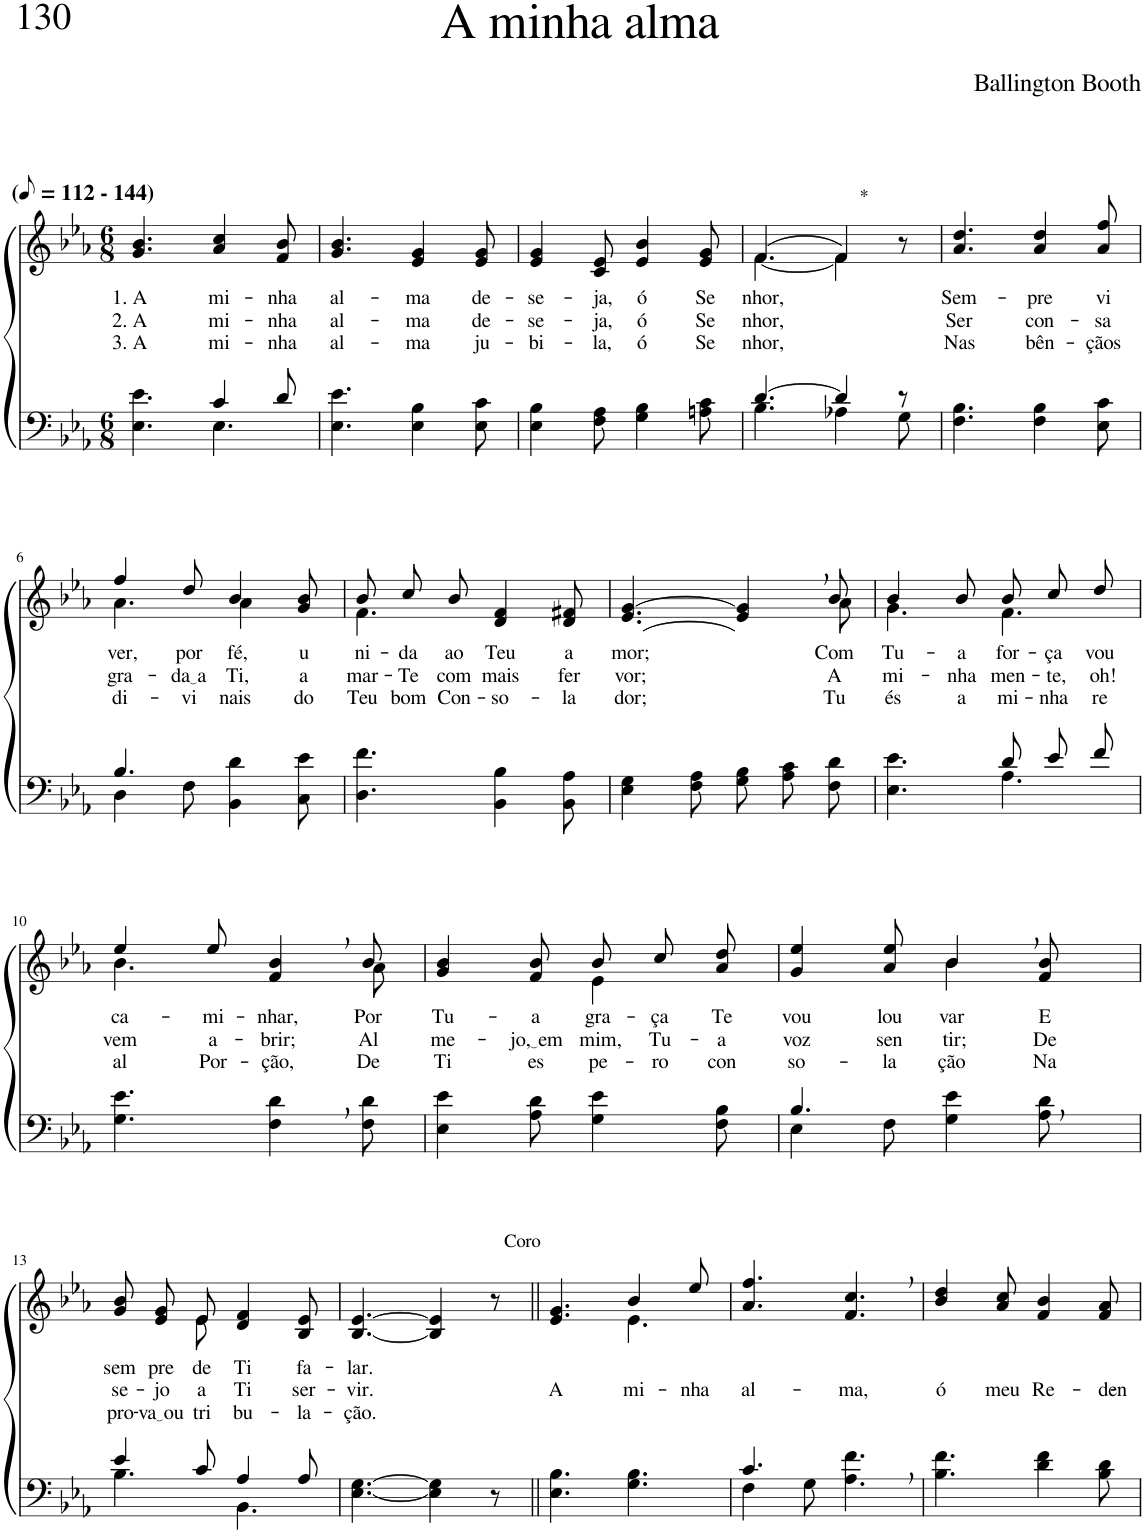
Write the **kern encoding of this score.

**kern	**kern	**text	**text	**text
*part2	*part1	*part1	*part1	*part1
*staff2	*staff1	*staff1	*staff1	*staff1
*I"Parte III e IV	*I"Parte I e II	*	*	*
*clefF4	*clefG2	*	*	*
*Trd2c3	*Trd2c3	*	*	*
*k[b-e-a-]	*k[b-e-a-]	*	*	*
*M6/8	*M6/8	*	*	*
*MM56	*MM56	*	*	*
=1	=1	=1	=1	=1
*^	*	*	*	*
!	!	!LO:TX:a:B:t=(	!	!	!
!	!	!LO:TX:a:B:t=- 144)	!	!	!
!	!	!	!LO:LY:b	!LO:LY:b	!LO:LY:b
4.ryy	4.E-\ 4.e-\	4.g/ 4.b-/	1. A	2. A	3. A
!	!	!	!LO:LY:b	!LO:LY:b	!LO:LY:b
4c/	4.E-\	4a-/ 4cc/	mi-	mi-	mi-
!	!	!	!LO:LY:b	!LO:LY:b	!LO:LY:b
8d/	.	8f/ 8b-/	-nha	-nha	-nha
*v	*v	*	*	*	*
=2	=2	=2	=2	=2
!	!	!LO:LY:b	!LO:LY:b	!LO:LY:b
4.E-\ 4.e-\	4.g/ 4.b-/	al-	al-	al-
!	!	!LO:LY:b	!LO:LY:b	!LO:LY:b
4E-\ 4B-\	4e-/ 4g/	-ma	-ma	-ma
!	!	!LO:LY:b	!LO:LY:b	!LO:LY:b
8E-\ 8c\	8e-/ 8g/	de-	de-	ju-
=3	=3	=3	=3	=3
!	!	!LO:LY:b	!LO:LY:b	!LO:LY:b
4E-\ 4B-\	4e-/ 4g/	-se-	-se-	-bi-
!	!	!LO:LY:b	!LO:LY:b	!LO:LY:b
8F\ 8A-\	8c/ 8e-/	-ja,	-ja,	-la,
!	!	!LO:LY:b	!LO:LY:b	!LO:LY:b
4G\ 4B-\	4e-/ 4b-/	ó	ó	ó
!	!	!LO:LY:b	!LO:LY:b	!LO:LY:b
8An\ 8c\	8e-/ 8g/	Se-	Se-	Se-
=4	=4	=4	=4	=4
*^	*^	*	*	*
!	!	!LO:TX:a:t=*	!	!	!	!
!	!	!	!	!LO:LY:b	!LO:LY:b	!LO:LY:b
[4.d/	4.B-\	(4.f/	[4.f\	-nhor,	-nhor,	-nhor,
4d/]	4A-X\	4f/)	4f\]	.	.	.
8r	8G\	8r	8ryy	.	.	.
=5	=5	=5	=5	=5	=5	=5
!	!	!	!	!LO:LY:b	!LO:LY:b	!LO:LY:b
*v	*v	*	*	*	*	*
*	*v	*v	*	*	*
4.F\ 4.B-\	4.a-/ 4.dd/	Sem-	Ser	Nas
!	!	!LO:LY:b	!LO:LY:b	!LO:LY:b
4F\ 4B-\	4a-/ 4dd/	-pre	con-	bên-
!	!	!LO:LY:b	!LO:LY:b	!LO:LY:b
8E-\ 8c\	8a-/ 8ff/	vi-	-sa-	-çãos
!!LO:LB:g=z
=6	=6	=6	=6	=6
*^	*^	*	*	*
!	!	!	!	!LO:LY:b	!LO:LY:b	!LO:LY:b
4.B-/	4D\	4ff/	4.a-\	-ver,	-gra-	di-
!	!	!	!	!LO:LY:b	!LO:LY:b	!LO:LY:b
.	8F\	8dd/	.	por	da a	-vi-
!	!	!	!	!LO:LY:b	!LO:LY:b	!LO:LY:b
4.ryy	4BB-\ 4d\	4b-/	4a-\	fé,	Ti,	-nais
!	!	!	!	!LO:LY:b	!LO:LY:b	!LO:LY:b
.	8C\ 8e-\	8g/ 8b-/	8ryy	u-	a-	do
=7	=7	=7	=7	=7	=7	=7
!	!	!	!	!LO:LY:b	!LO:LY:b	!LO:LY:b
*v	*v	*	*	*	*	*
4.D\ 4.f\	8b-/L	4.f\	-ni-	-mar-	Teu
!	!	!	!LO:LY:b	!LO:LY:b	!LO:LY:b
.	8cc/	.	-da	-Te	bom
!	!	!	!LO:LY:b	!LO:LY:b	!LO:LY:b
.	8b-/J	.	ao	com	Con-
!	!	!	!LO:LY:b	!LO:LY:b	!LO:LY:b
4BB-\ 4B-\	4d/ 4f/	4.ryy	Teu	mais	-so-
!	!	!	!LO:LY:b	!LO:LY:b	!LO:LY:b
8BB-\ 8A-\	8d/ 8f#X/	.	a-	fer-	-la-
=8	=8	=8	=8	=8	=8
!	!	!	!LO:LY:b	!LO:LY:b	!LO:LY:b
4E-\ 4G\	2ryy	[4.e-/ [4.g/	-mor;	-vor;	-dor;
8F\ 8A-\	.	.	.	.	.
8G\ 8B-\L	.	4e-/] 4g/]	.	.	.
8A-\ 8c\	8ryy	.	.	.	.
!	!	!	!LO:LY:b	!LO:LY:b	!LO:LY:b
8F\ 8d\J	8a-\	8b-/	Com	A	Tu
=9	=9	=9	=9	=9	=9
*^	*	*	*	*	*
!	!	!	!	!LO:LY:b	!LO:LY:b	!LO:LY:b
4.ryy	4.E-\ 4.e-\	4b-/	4.g\	Tu-	mi-	és
!	!	!	!	!LO:LY:b	!LO:LY:b	!LO:LY:b
.	.	8b-/	.	-a	-nha	a
!	!	!	!	!LO:LY:b	!LO:LY:b	!LO:LY:b
8d/L	4.A-\	8b-/L	4.f\	for-	men-	mi-
!	!	!	!	!LO:LY:b	!LO:LY:b	!LO:LY:b
8e-/	.	8cc/	.	-ça	-te,	-nha
!	!	!	!	!LO:LY:b	!LO:LY:b	!LO:LY:b
8f/J	.	8dd/J	.	vou	oh!	re-
*v	*v	*	*	*	*	*
!!LO:LB:g=z	!!
=10	=10	=10	=10	=10	=10
!	!	!	!LO:LY:b	!LO:LY:b	!LO:LY:b
4.G\ 4.e-\	4ee-/	4.b-\	ca-	vem	-al
!	!	!	!LO:LY:b	!LO:LY:b	!LO:LY:b
.	8ee-/	.	-mi-	a-	Por-
!	!	!	!LO:LY:b	!LO:LY:b	!LO:LY:b
4F\, 4d\,	4f/, 4b-/,	4ryy	-nhar,	-brir;	-ção,
!	!	!	!LO:LY:b	!LO:LY:b	!LO:LY:b
8F\ 8d\	8b-/	8a-\	Por	Al-	De
=11	=11	=11	=11	=11	=11
!	!	!	!LO:LY:b	!LO:LY:b	!LO:LY:b
4E-\ 4e-\	4g/ 4b-/	4.ryy	Tu-	-me-	Ti
!	!	!	!LO:LY:b	!LO:LY:b	!LO:LY:b
8A-\ 8d\	8f/ 8b-/	.	-a	jo, em	es-
!	!	!	!LO:LY:b	!LO:LY:b	!LO:LY:b
4G\ 4e-\	8b-\L	4e-\	gra-	mim,	-pe-
!	!	!	!LO:LY:b	!LO:LY:b	!LO:LY:b
.	8cc\	.	-ça	Tu-	-ro
!	!	!	!LO:LY:b	!LO:LY:b	!LO:LY:b
8F\ 8B-\	8a-\ 8dd\J	8ryy	Te	-a	con-
=12	=12	=12	=12	=12	=12
*^	*	*	*	*	*
!	!	!	!	!LO:LY:b	!LO:LY:b	!LO:LY:b
4.B-/	4E-\	4.ryy	4g/ 4ee-/	vou	voz	-so-
!	!	!	!	!LO:LY:b	!LO:LY:b	!LO:LY:b
.	8F\	.	8a-/ 8ee-/	lou-	sen-	-la-
!	!	!	!	!LO:LY:b	!LO:LY:b	!LO:LY:b
4.ryy	4G\ 4e-\	4b-,\	4b-/	-var	-tir;	-ção
!	!	!	!	!LO:LY:b	!LO:LY:b	!LO:LY:b
.	8A-\ 8d\	8ryy	8f/ 8b-/	E	De-	Na
!!LO:LB:g=z	!!
=13	=13	=13	=13	=13	=13	=13
!	!	!	!	!LO:LY:b	!LO:LY:b	!LO:LY:b
4e-/	4.B-\	8g/ 8b-/L	4ryy	sem	-se-	pro-
!	!	!	!	!LO:LY:b	!LO:LY:b	!LO:LY:b
.	.	8e-/ 8g/	.	pre	-jo	va ou
!	!	!	!	!LO:LY:b	!LO:LY:b	!LO:LY:b
8c/	.	8e-/J	8e-\	de	a	tri
!	!	!	!	!LO:LY:b	!LO:LY:b	!LO:LY:b
4A-/	4.BB-\	4d/ 4f/	4.ryy	Ti	Ti	bu-
!	!	!	!	!LO:LY:b	!LO:LY:b	!LO:LY:b
8A-/	.	8B-/ 8e-/	.	fa-	ser-	-la-
*v	*v	*	*	*	*	*
*	*v	*v	*	*	*
=14	=14	=14	=14	=14
!	!	!LO:LY:b	!LO:LY:b	!LO:LY:b
[4.E-\ [4.G\	[4.B-/ [4.e-/	-lar.	-vir.	-ção.
4E-\] 4G\]	4B-/] 4e-/]	.	.	.
!	!LO:TX:a:t=Coro	!	!	!
8r	8r	.	.	.
=15||	=15||	=15||	=15||	=15||
!	!	!	!LO:LY:b	!
*	*^	*	*	*
4.E-\ 4.B-\	4.e-/ 4.g/	4.ryy	.	A	.
!	!	!	!	!LO:LY:b	!
4.G\ 4.B-\	4b-/	4.e-\	.	mi-	.
!	!	!	!	!LO:LY:b	!
.	8ee-/	.	.	-nha	.
*	*v	*v	*	*	*
=16	=16	=16	=16	=16
*^	*	*	*	*
!	!	!	!	!LO:LY:b	!
4.c/	4F\	4.a-/ 4.ff/	.	al-	.
.	8G\	.	.	.	.
!	!	!	!	!LO:LY:b	!
4.ryy	4.A-\ 4.f\	4.f/, 4.cc/,	.	-ma,	.
=17	=17	=17	=17	=17	=17
!	!	!	!	!LO:LY:b	!
*v	*v	*	*	*	*
4.B-\ 4.f\	4b-/ 4dd/	.	ó	.
!	!	!	!LO:LY:b	!
.	8a-/ 8cc/	.	meu	.
!	!	!	!LO:LY:b	!
4d\ 4f\	4f/ 4b-/	.	Re-	.
!	!	!	!LO:LY:b	!
8B-\ 8d\	8f/ 8a-/	.	-den-	.
=	=	=	=	=
*-	*-	*-	*-	*-
